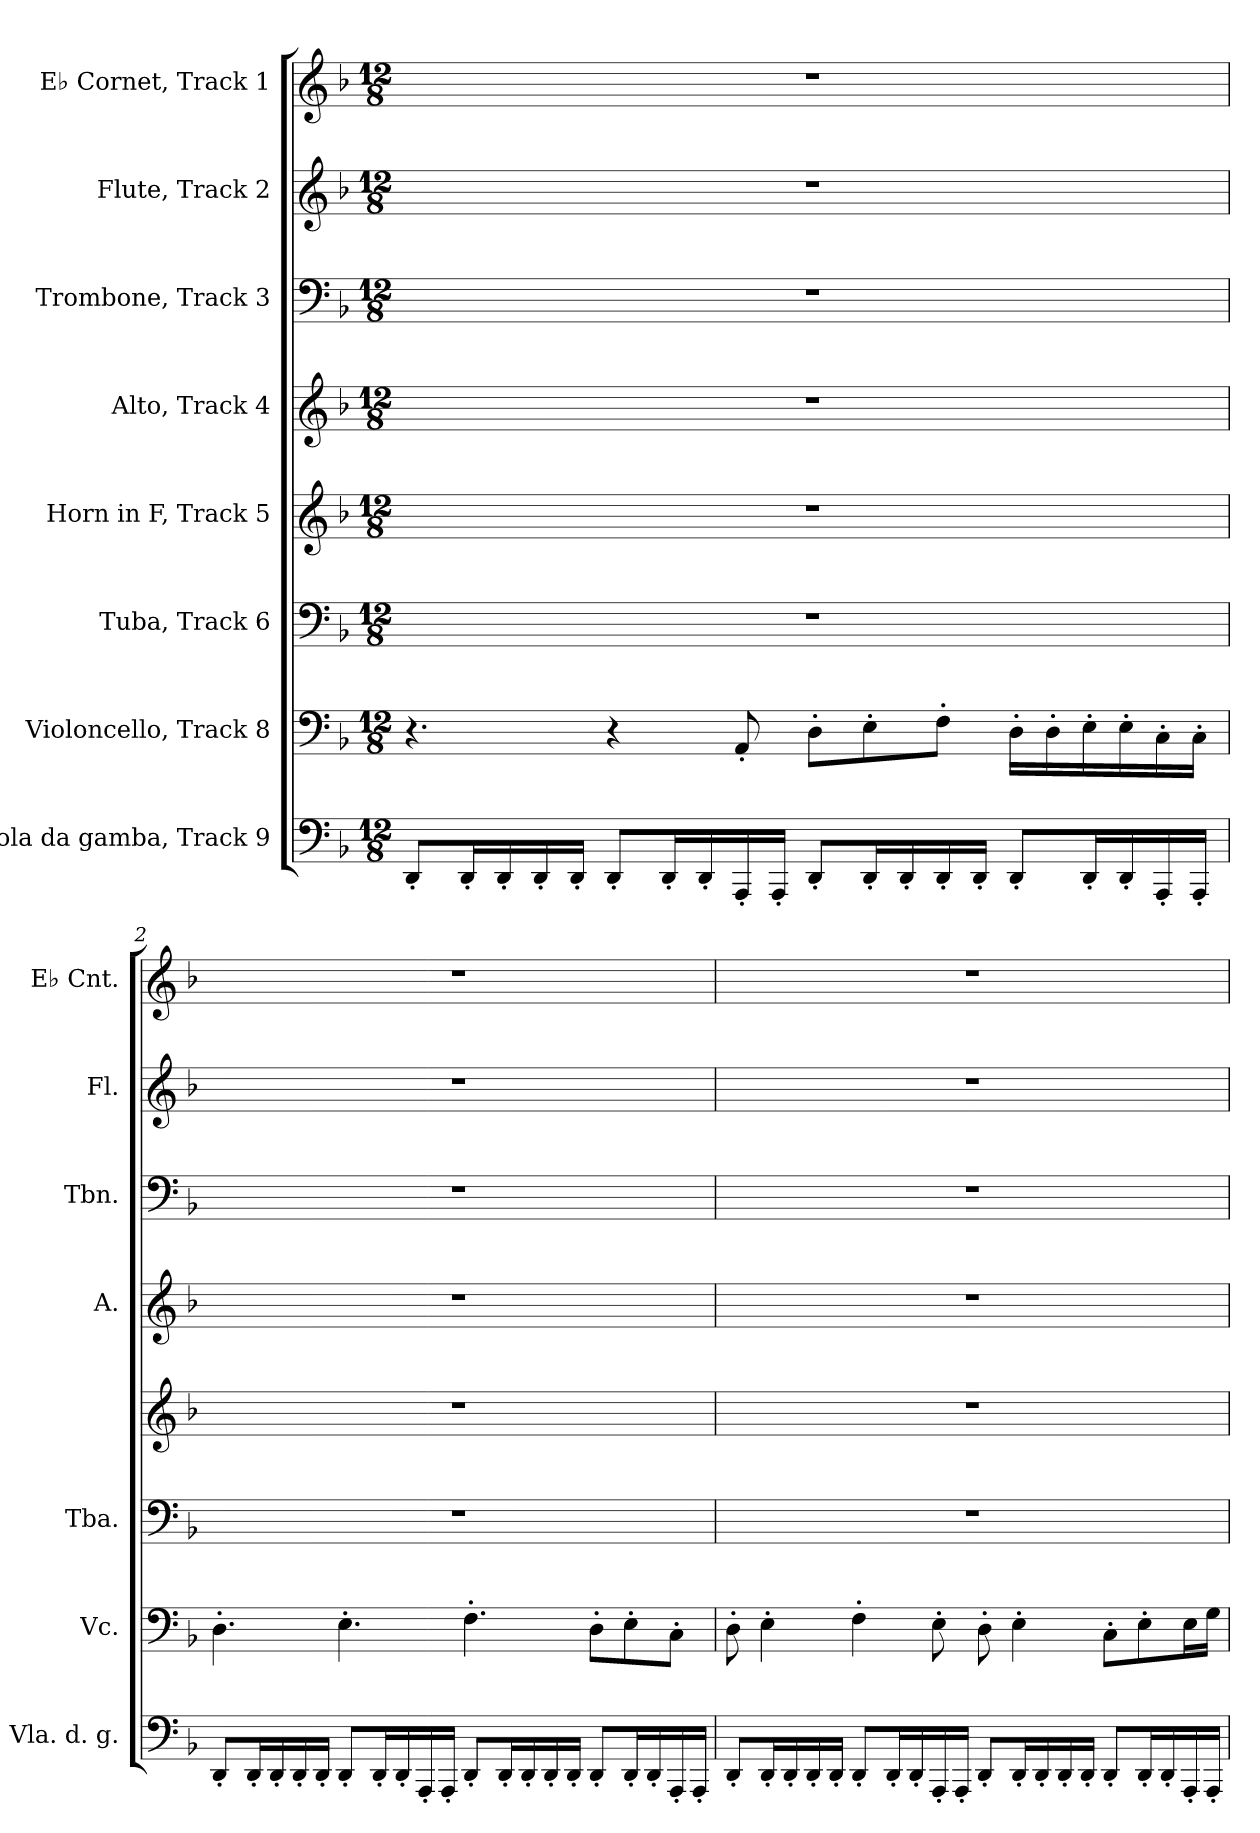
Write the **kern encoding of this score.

**kern	**kern	**kern	**kern	**kern	**kern	**kern	**kern
*part8	*part7	*part6	*part5	*part4	*part3	*part2	*part1
*staff8	*staff7	*staff6	*staff5	*staff4	*staff3	*staff2	*staff1
*I"Viola da gamba, Track 9	*I"Violoncello, Track 8	*I"Tuba, Track 6	*I"Horn in F, Track 5	*I"Alto, Track 4	*I"Trombone, Track 3	*I"Flute, Track 2	*I"E♭ Cornet, Track 1
*I'Vla. d. g.	*I'Vc.	*I'Tba.	*	*I'A.	*I'Tbn.	*I'Fl.	*I'E♭ Cnt.
*clefF4	*clefF4	*clefF4	*clefG2	*clefG2	*clefF4	*clefG2	*clefG2
*	*	*	*ITrd4c7	*	*	*	*ITrd-2c-3
*k[b-]	*k[b-]	*k[b-]	*k[b-e-]	*k[b-]	*k[b-]	*k[b-]	*k[b-e-a-d-]
*M12/8	*M12/8	*M12/8	*M12/8	*M12/8	*M12/8	*M12/8	*M12/8
*MM85	*MM85	*MM85	*MM85	*MM85	*MM85	*MM85	*MM85
=1	=1	=1	=1	=1	=1	=1	=1
8DD'/L	4.r	1.r	1.r	1.r	1.r	1.r	1.r
16DD'/L	.	.	.	.	.	.	.
16DD'/	.	.	.	.	.	.	.
16DD'/	.	.	.	.	.	.	.
16DD'/JJ	.	.	.	.	.	.	.
8DD'/L	4r	.	.	.	.	.	.
16DD'/L	.	.	.	.	.	.	.
16DD'/	.	.	.	.	.	.	.
16AAA'/	8AA'/	.	.	.	.	.	.
16AAA'/JJ	.	.	.	.	.	.	.
8DD'/L	8D'\L	.	.	.	.	.	.
16DD'/L	8E'\	.	.	.	.	.	.
16DD'/	.	.	.	.	.	.	.
16DD'/	8F'\J	.	.	.	.	.	.
16DD'/JJ	.	.	.	.	.	.	.
8DD'/L	16D'\LL	.	.	.	.	.	.
.	16D'\	.	.	.	.	.	.
16DD'/L	16E'\	.	.	.	.	.	.
16DD'/	16E'\	.	.	.	.	.	.
16AAA'/	16C'\	.	.	.	.	.	.
16AAA'/JJ	16C'\JJ	.	.	.	.	.	.
!!LO:PB:g=z
=2	=2	=2	=2	=2	=2	=2	=2
8DD'/L	4.D'\	1.r	1.r	1.r	1.r	1.r	1.r
16DD'/L	.	.	.	.	.	.	.
16DD'/	.	.	.	.	.	.	.
16DD'/	.	.	.	.	.	.	.
16DD'/JJ	.	.	.	.	.	.	.
8DD'/L	4.E'\	.	.	.	.	.	.
16DD'/L	.	.	.	.	.	.	.
16DD'/	.	.	.	.	.	.	.
16AAA'/	.	.	.	.	.	.	.
16AAA'/JJ	.	.	.	.	.	.	.
8DD'/L	4.F'\	.	.	.	.	.	.
16DD'/L	.	.	.	.	.	.	.
16DD'/	.	.	.	.	.	.	.
16DD'/	.	.	.	.	.	.	.
16DD'/JJ	.	.	.	.	.	.	.
8DD'/L	8D'\L	.	.	.	.	.	.
16DD'/L	8E'\	.	.	.	.	.	.
16DD'/	.	.	.	.	.	.	.
16AAA'/	8C'\J	.	.	.	.	.	.
16AAA'/JJ	.	.	.	.	.	.	.
!!LO:PB:g=z
=3	=3	=3	=3	=3	=3	=3	=3
8DD'/L	8D'\	1.r	1.r	1.r	1.r	1.r	1.r
16DD'/L	4E'\	.	.	.	.	.	.
16DD'/	.	.	.	.	.	.	.
16DD'/	.	.	.	.	.	.	.
16DD'/JJ	.	.	.	.	.	.	.
8DD'/L	4F'\	.	.	.	.	.	.
16DD'/L	.	.	.	.	.	.	.
16DD'/	.	.	.	.	.	.	.
16AAA'/	8E'\	.	.	.	.	.	.
16AAA'/JJ	.	.	.	.	.	.	.
8DD'/L	8D'\	.	.	.	.	.	.
16DD'/L	4E'\	.	.	.	.	.	.
16DD'/	.	.	.	.	.	.	.
16DD'/	.	.	.	.	.	.	.
16DD'/JJ	.	.	.	.	.	.	.
8DD'/L	8C'\L	.	.	.	.	.	.
16DD'/L	8E'\	.	.	.	.	.	.
16DD'/	.	.	.	.	.	.	.
16AAA'/	16E\L	.	.	.	.	.	.
16AAA'/JJ	16G\JJ	.	.	.	.	.	.
=	=	=	=	=	=	=	=
*-	*-	*-	*-	*-	*-	*-	*-
